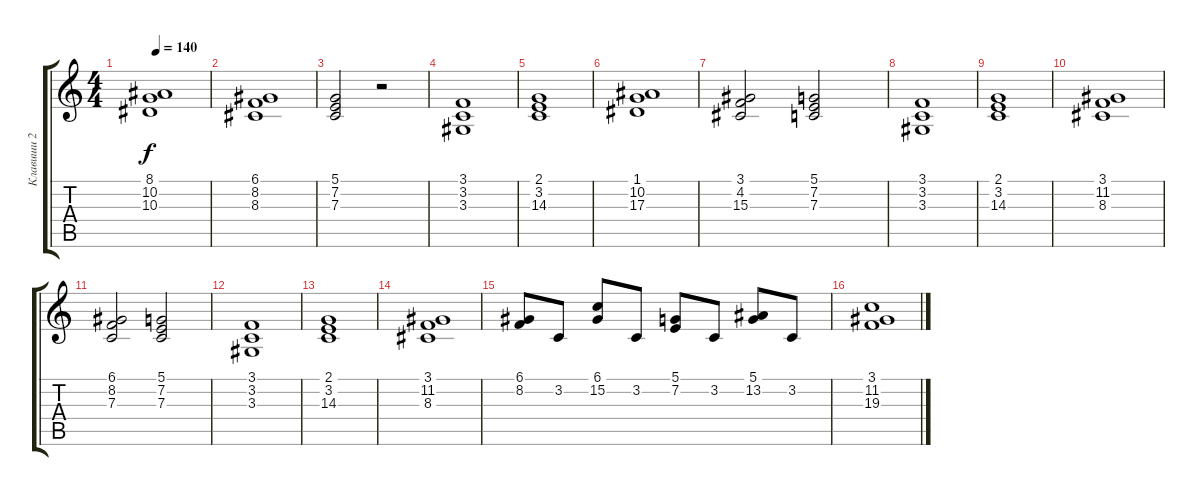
\track ("Клавиши 2" "Клавиши 2") {instrument choiraahs}
\staff {score tabs}
\tuning (D4 A3 F3 C3 G2 D2) {hide}
\ts (4 4)
\tempo 140
\clef g2
\ks c
(8.1 10.2 10.3).1{dy f} |
(6.1 8.2 8.3).1 |
(5.1 7.2 7.3).2 r.2 |
(3.1 3.2 3.3).1 |
(2.1 3.2 14.3).1 |
(1.1 10.2 17.3).1 |
(3.1 4.2 15.3).2 (5.1 7.2 7.3).2 |
(3.1 3.2 3.3).1 |
(2.1 3.2 14.3).1 |
(3.1 11.2 8.3).1 |
(6.1 8.2 7.3).2 (5.1 7.2 7.3).2 |
(3.1 3.2 3.3).1 |
(2.1 3.2 14.3).1 |
(3.1 11.2 8.3).1 |
(6.1 8.2).8 3.2.8 (6.1 15.2).8 3.2.8 (5.1 7.2).8 3.2.8 (5.1 13.2).8 3.2.8 |
(3.1 11.2 19.3).1
